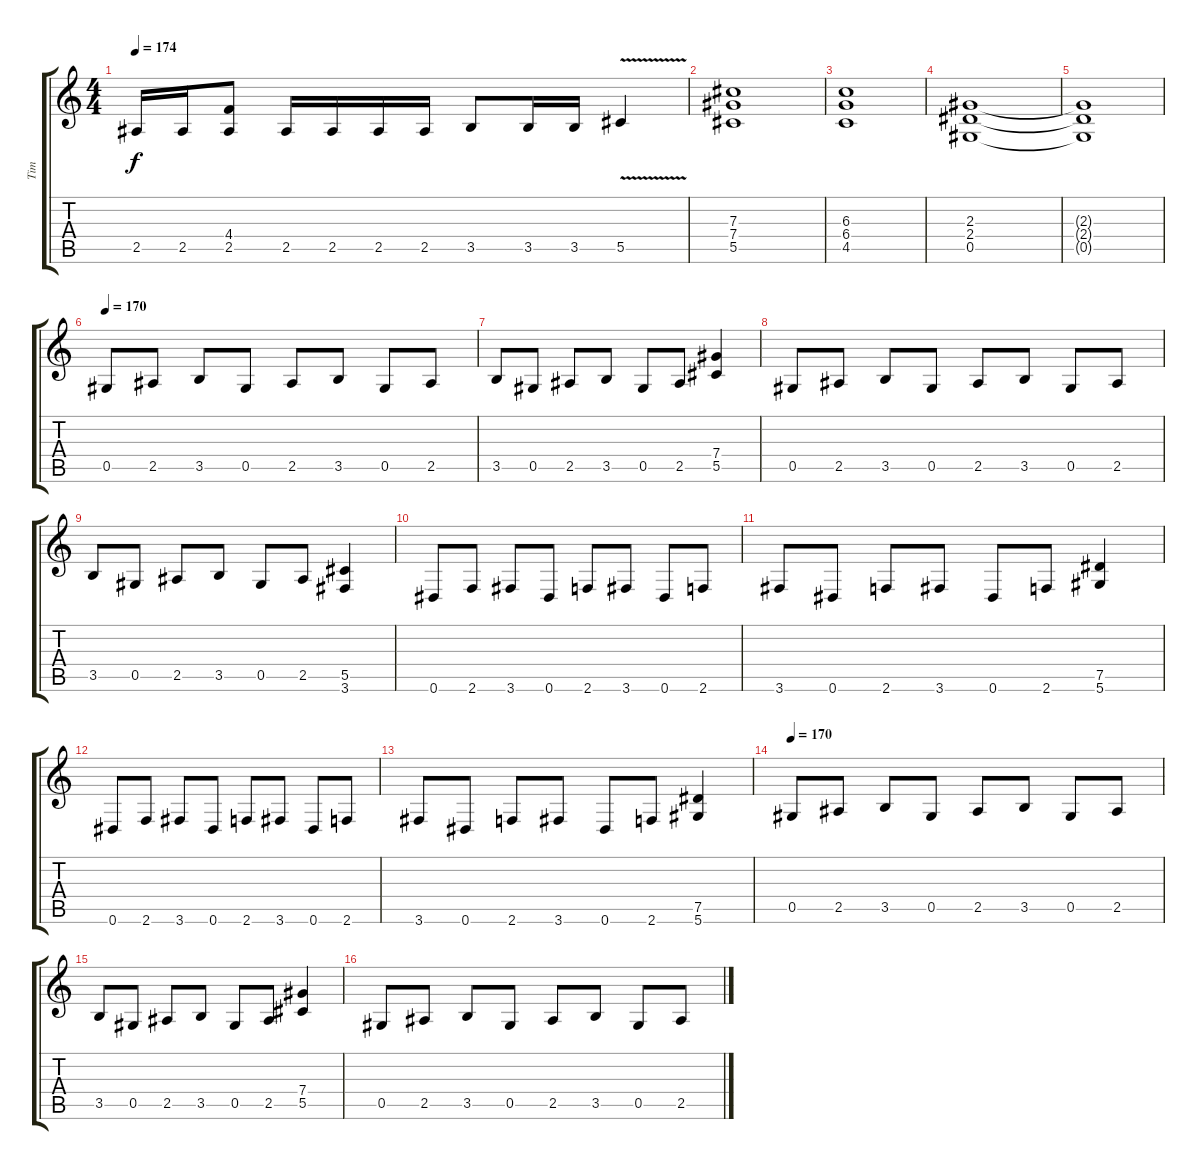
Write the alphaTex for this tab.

\track ("Tim" "Tim") {instrument overdrivenguitar}
\staff {score tabs}
\tuning (Eb4 Bb3 Gb3 Db3 Ab2 Eb2) {hide}
\ts (4 4)
\tempo 174
\clef g2
\ks c
2.5.16{dy f} 2.5.16 (4.4 2.5).8 2.5.16 2.5.16 2.5.16 2.5.16 3.5.8 3.5.16 3.5.16 5.5{v}.4 |
(7.3 7.4 5.5).1 |
(6.3 6.4 4.5).1 |
(2.3 2.4 0.5).1 |
(2.3{t} 2.4{t} 0.5{t}).1 |
\tempo 170
0.5.8 2.5.8 3.5.8 0.5.8 2.5.8 3.5.8 0.5.8 2.5.8 |
3.5.8 0.5.8 2.5.8 3.5.8 0.5.8 2.5.8 (7.4 5.5).4 |
0.5.8 2.5.8 3.5.8 0.5.8 2.5.8 3.5.8 0.5.8 2.5.8 |
3.5.8 0.5.8 2.5.8 3.5.8 0.5.8 2.5.8 (5.5 3.6).4 |
0.6.8 2.6.8 3.6.8 0.6.8 2.6.8 3.6.8 0.6.8 2.6.8 |
3.6.8 0.6.8 2.6.8 3.6.8 0.6.8 2.6.8 (7.5 5.6).4 |
0.6.8 2.6.8 3.6.8 0.6.8 2.6.8 3.6.8 0.6.8 2.6.8 |
3.6.8 0.6.8 2.6.8 3.6.8 0.6.8 2.6.8 (7.5 5.6).4 |
\tempo 170
0.5.8 2.5.8 3.5.8 0.5.8 2.5.8 3.5.8 0.5.8 2.5.8 |
3.5.8 0.5.8 2.5.8 3.5.8 0.5.8 2.5.8 (7.4 5.5).4 |
0.5.8 2.5.8 3.5.8 0.5.8 2.5.8 3.5.8 0.5.8 2.5.8
